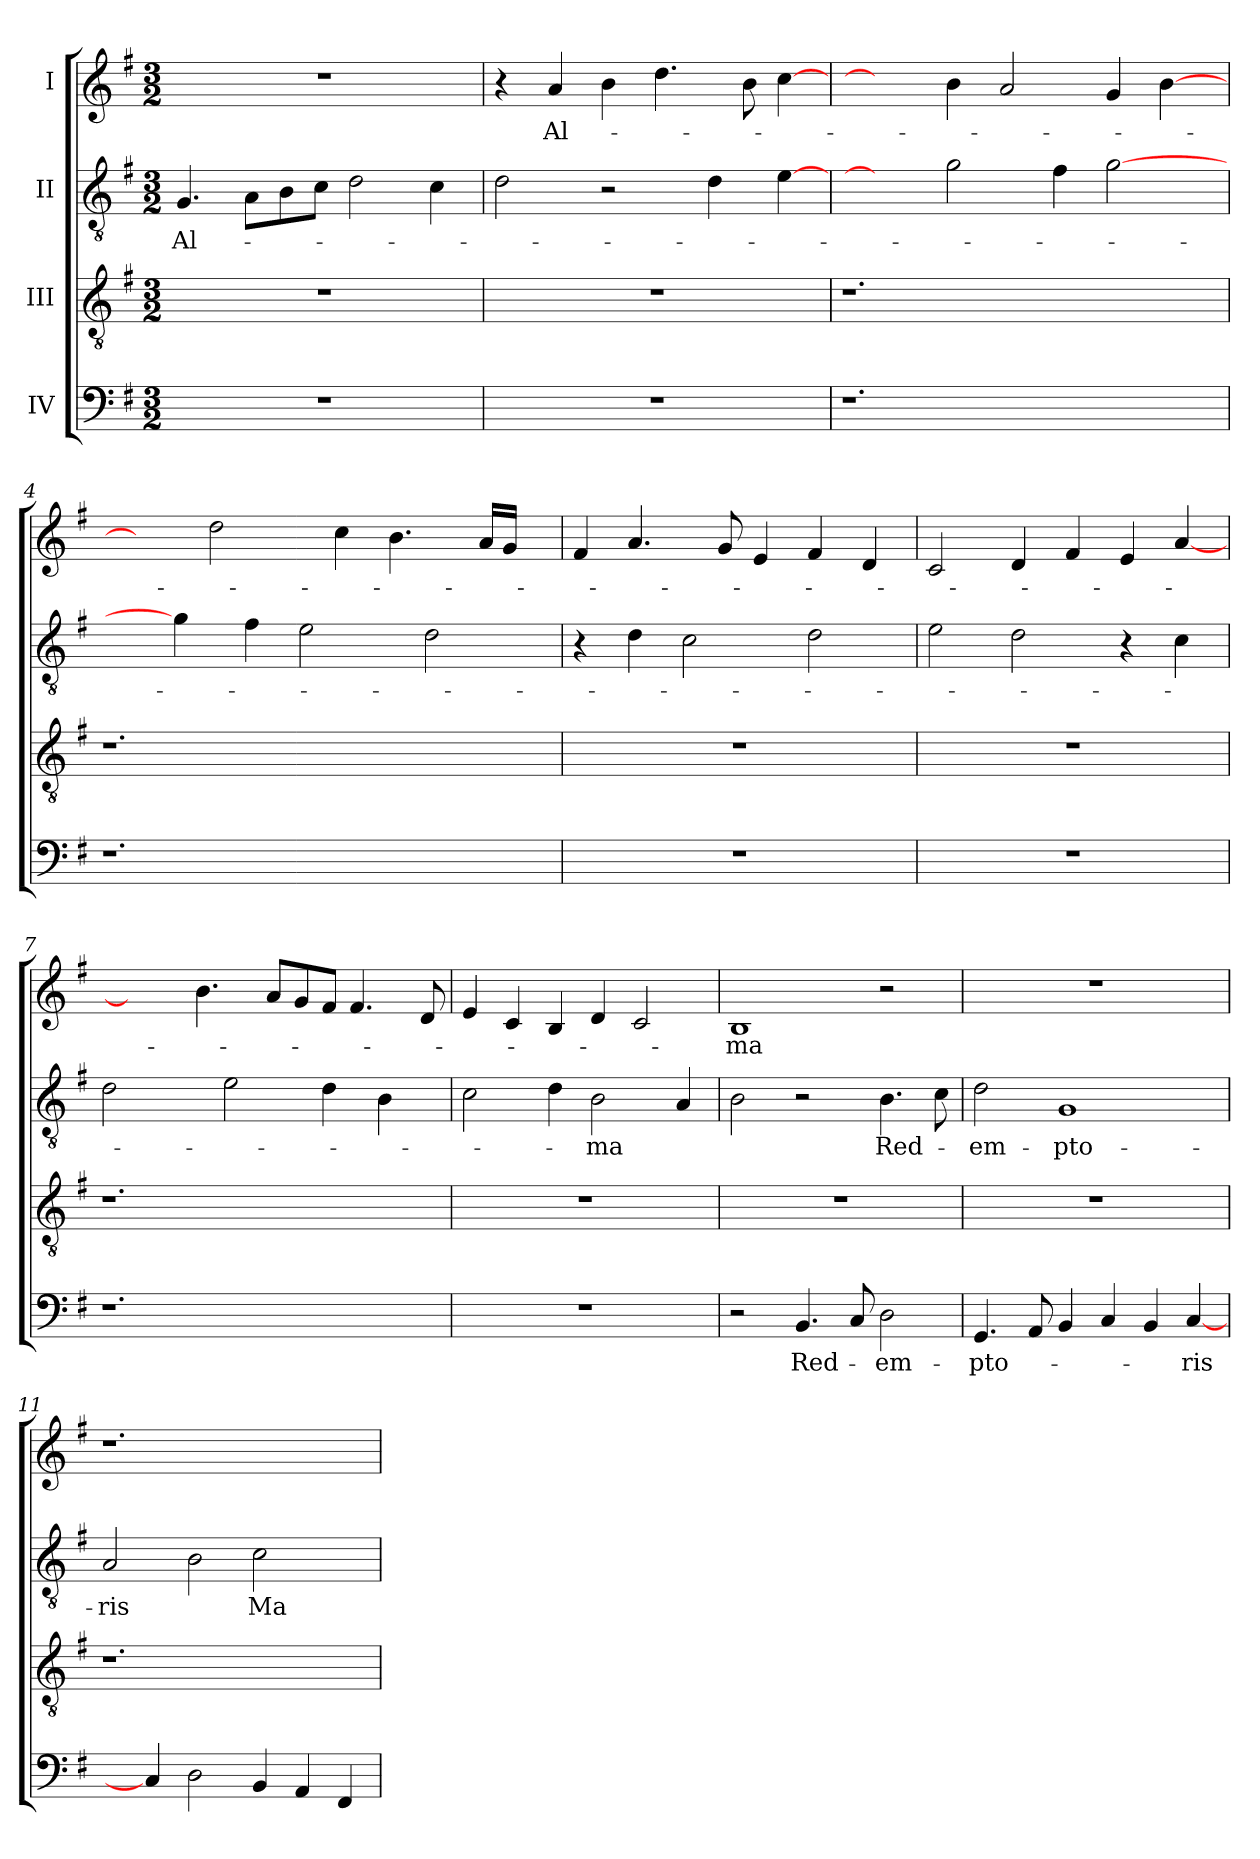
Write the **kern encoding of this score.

**kern	**text	**kern	**kern	**text	**kern	**text
*part4	*part4	*part3	*part2	*part2	*part1	*part1
*staff4	*staff4	*staff3	*staff2	*staff2	*staff1	*staff1
*I"IV	*	*I"III	*I"II	*	*I"I	*
*clefF4	*	*clefGv2	*clefGv2	*	*clefG2	*
*k[f#]	*	*k[f#]	*k[f#]	*	*k[f#]	*
*G:	*	*G:	*G:	*	*G:	*
*M3/2	*	*M3/2	*M3/2	*	*M3/2	*
=1	=1	=1	=1	=1	=1	=1
1.r	.	1.r	4.G/	Al-	1.r	.
.	.	.	8A\L	.	.	.
.	.	.	8B\	.	.	.
.	.	.	8c\J	.	.	.
.	.	.	2d\	.	.	.
.	.	.	4c\	.	.	.
=2	=2	=2	=2	=2	=2	=2
1.r	.	1.r	2d\	.	4r	.
.	.	.	.	.	4a/	Al-
.	.	.	2r	.	4b\	.
.	.	.	.	.	4.dd\	.
.	.	.	4d\	.	.	.
.	.	.	.	.	8b\	.
.	.	.	[4e\	.	[4cc\	.
=3	=3	=3	=3	=3	=3	=3
1.r	.	1.r	8e\Lyy	.	8b\Lyy	.
.	.	.	8e\]	.	8cc\]	.
.	.	.	8f#\J	.	8dd\J	.
.	.	.	2g\	.	4b\	.
.	.	.	.	.	2a/	.
.	.	.	4f#\	.	.	.
.	.	.	[2g\	.	4g/	.
.	.	.	.	.	[4b\	.
8ryy	.	8ryy	.	.	.	.
=4	=4	=4	=4	=4	=4	=4
1.r	.	1.r	4g\yy	.	8b\Lyy	.
.	.	.	.	.	8b\]	.
.	.	.	4g\]	.	8cc\J	.
.	.	.	.	.	2dd\	.
.	.	.	4f#\	.	.	.
.	.	.	2e\	.	.	.
.	.	.	.	.	4cc\	.
.	.	.	.	.	4.b\	.
.	.	.	2d\	.	.	.
4ryy	.	4ryy	.	.	16a/LL	.
.	.	.	.	.	16g/JJ	.
.	.	.	.	.	8ryy	.
=5	=5	=5	=5	=5	=5	=5
1.r	.	1.r	4r	.	4f#/	.
.	.	.	4d\	.	4.a/	.
.	.	.	2c\	.	.	.
.	.	.	.	.	8g/	.
.	.	.	.	.	4e/	.
.	.	.	2d\	.	4f#/	.
.	.	.	.	.	4d/	.
=6	=6	=6	=6	=6	=6	=6
1.r	.	1.r	2e\	.	2c/	.
.	.	.	2d\	.	4d/	.
.	.	.	.	.	4f#/	.
.	.	.	4r	.	4e/	.
.	.	.	4c\	.	[4a/	.
!!LO:LB:g=z
=7	=7	=7	=7	=7	=7	=7
1.r	.	1.r	2d\	.	8g/Lyy	.
.	.	.	.	.	8a/]	.
.	.	.	.	.	16g/L	.
.	.	.	.	.	16a/JJ	.
.	.	.	.	.	4.b\	.
.	.	.	2e\	.	.	.
.	.	.	.	.	8a/L	.
.	.	.	.	.	8g/	.
.	.	.	4d\	.	8f#/J	.
.	.	.	.	.	4.f#/	.
.	.	.	4B\	.	.	.
8ryy	.	8ryy	8ryy	.	8d/	.
=8	=8	=8	=8	=8	=8	=8
1.r	.	1.r	2c\	.	4e/	.
.	.	.	.	.	4c/	.
.	.	.	4d\	.	4B/	.
.	.	.	2B\	-ma	4d/	.
.	.	.	.	.	2c/	.
.	.	.	4A/	.	.	.
=9	=9	=9	=9	=9	=9	=9
2r	.	1.r	2B\	.	1B	-ma
4.BB/	Red-	.	2r	.	.	.
8C/	.	.	.	.	.	.
2D\	-em-	.	4.B\	Red-	2r	.
.	.	.	8c\	.	.	.
=10	=10	=10	=10	=10	=10	=10
4.GG/	-pto-	1.r	2d\	-em-	1.r	.
8AA/	.	.	.	.	.	.
4BB/	.	.	1G	-pto-	.	.
4C/	.	.	.	.	.	.
4BB/	.	.	.	.	.	.
[4C/	-ris	.	.	.	.	.
=11	=11	=11	=11	=11	=11	=11
4C/yy	.	1.r	2A/	-ris	1.r	.
4C/]	.	.	.	.	.	.
2D\	.	.	2B\	.	.	.
4BB/	.	.	2c\	Ma-	.	.
4AA/	.	.	.	.	.	.
4FF#/	.	4ryy	4ryy	.	4ryy	.
=	=	=	=	=	=	=
*-	*-	*-	*-	*-	*-	*-
